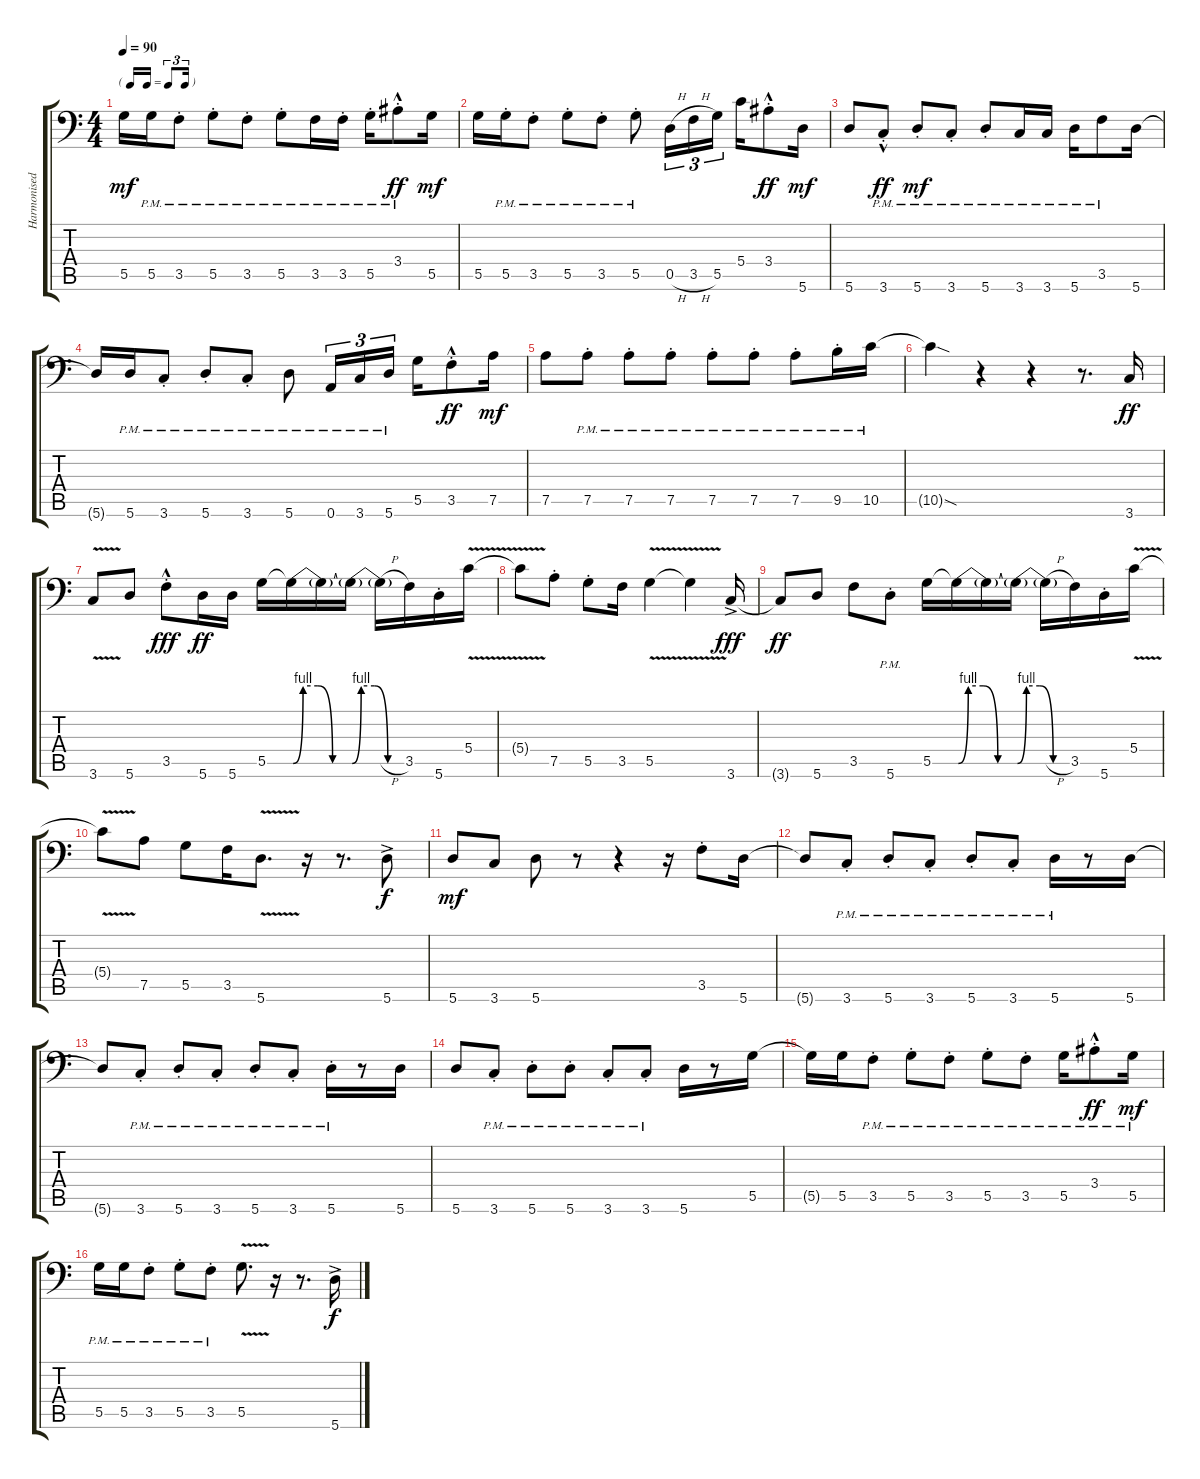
\track ("Harmonised gtr" "Harmonised") {instrument distortionguitar}
\staff {score tabs}
\tuning (A3 E3 C3 G2 D2 A1) {hide}
\ts (4 4)
\tf triplet16th
\tempo 90
\clef f4
\ks c
5.5{t}.16{dy mf} 5.5{pm}.16 3.5{pm st}.8 5.5{pm st}.8 3.5{pm st}.8 5.5{pm st}.8 3.5{pm}.16 3.5{pm st}.16 5.5{pm st}.16 3.4{hac pm st}.8{dy ff} 5.5.16{dy mf} |
5.5.16 5.5{pm st}.16 3.5{pm st}.8 5.5{pm st}.8 3.5{pm st}.8 5.5{pm st}.8 0.5{h}.16{tu (3 2)} 3.5{h}.16{tu (3 2)} 5.5.16{tu (3 2)} 5.4.16 3.4{hac st}.8{dy ff} 5.6.16{dy mf} |
5.6.8 3.6{hac pm st}.8{dy ff} 5.6{pm st}.8{dy mf} 3.6{pm st}.8 5.6{pm st}.8 3.6{pm}.16 3.6{pm}.16 5.6{pm}.16 3.5{pm}.8 5.6.16 |
5.6{t}.16 5.6{pm}.16 3.6{pm st}.8 5.6{pm st}.8 3.6{pm st}.8 5.6{pm}.8 0.6{pm}.16{tu (3 2)} 3.6{pm}.16{tu (3 2)} 5.6{pm}.16{tu (3 2)} 5.5.16 3.5{hac st}.8{dy ff} 7.5.16{dy mf} |
7.5.8 7.5{pm st}.8 7.5{pm st}.8 7.5{pm st}.8 7.5{pm st}.8 7.5{pm st}.8 7.5{pm st}.8 9.5{pm st}.16 10.5{pm}.16 |
10.5{sod t}.4 r.4 r.4 r.8{d} 3.6.16{dy ff} |
3.6{v}.8 5.6.8 3.5{hac st}.8{dy fff} 5.6.16{dy ff} 5.6.16 5.5.16 5.5{be (custom 0 0 10 4 25 4 40 0 60 0) t}.16 5.5{t}.16 5.5{be (custom 0 0 10 4 25 4 40 0 60 0) t}.16 5.5{h t}.16 3.5.16 5.6{st}.16 5.4{v}.16 |
5.4{v t}.8 7.5{st}.8 5.5{st}.8 3.5.16 5.5{v}.4 5.5{v t}.4 3.6{ac}.16{dy fff} |
3.6{t}.8{dy ff} 5.6.8 3.5.8 5.6{pm st}.8 5.5.16 5.5{be (custom 0 0 10 4 25 4 40 0 60 0) t}.16 5.5{t}.16 5.5{be (custom 0 0 10 4 25 4 40 0 60 0) t}.16 5.5{h t}.16 3.5.16 5.6{st}.16 5.4{v}.16 |
5.4{v t}.8 7.5.8 5.5.8 3.5.16 5.6{v}.8{d} r.16 r.8{d} 5.6{ac}.8{dy f} |
5.6.8{dy mf} 3.6.8 5.6.8 r.8 r.4 r.16 3.5{st}.8 5.6.16 |
5.6{t}.8 3.6{pm st}.8 5.6{pm st}.8 3.6{pm st}.8 5.6{pm st}.8 3.6{pm st}.8 5.6{pm}.16 r.8 5.6.16 |
5.6{t}.8 3.6{pm st}.8 5.6{pm st}.8 3.6{pm st}.8 5.6{pm st}.8 3.6{pm st}.8 5.6{pm st}.16 r.8 5.6.16 |
5.6.8 3.6{pm st}.8 5.6{pm st}.8 5.6{pm st}.8 3.6{pm st}.8 3.6{pm st}.8 5.6.16 r.8 5.5.16 |
5.5{t}.16 5.5.16 3.5{pm st}.8 5.5{pm st}.8 3.5{pm st}.8 5.5{pm st}.8 3.5{pm st}.8 5.5{pm}.16 3.4{hac pm st}.8{dy ff} 5.5{pm}.16{dy mf} |
5.5{pm}.16 5.5{pm}.16 3.5{pm st}.8 5.5{pm st}.8 3.5{pm st}.8 5.5{v}.8{d} r.16 r.8{d} 5.6{ac}.16{dy f}
